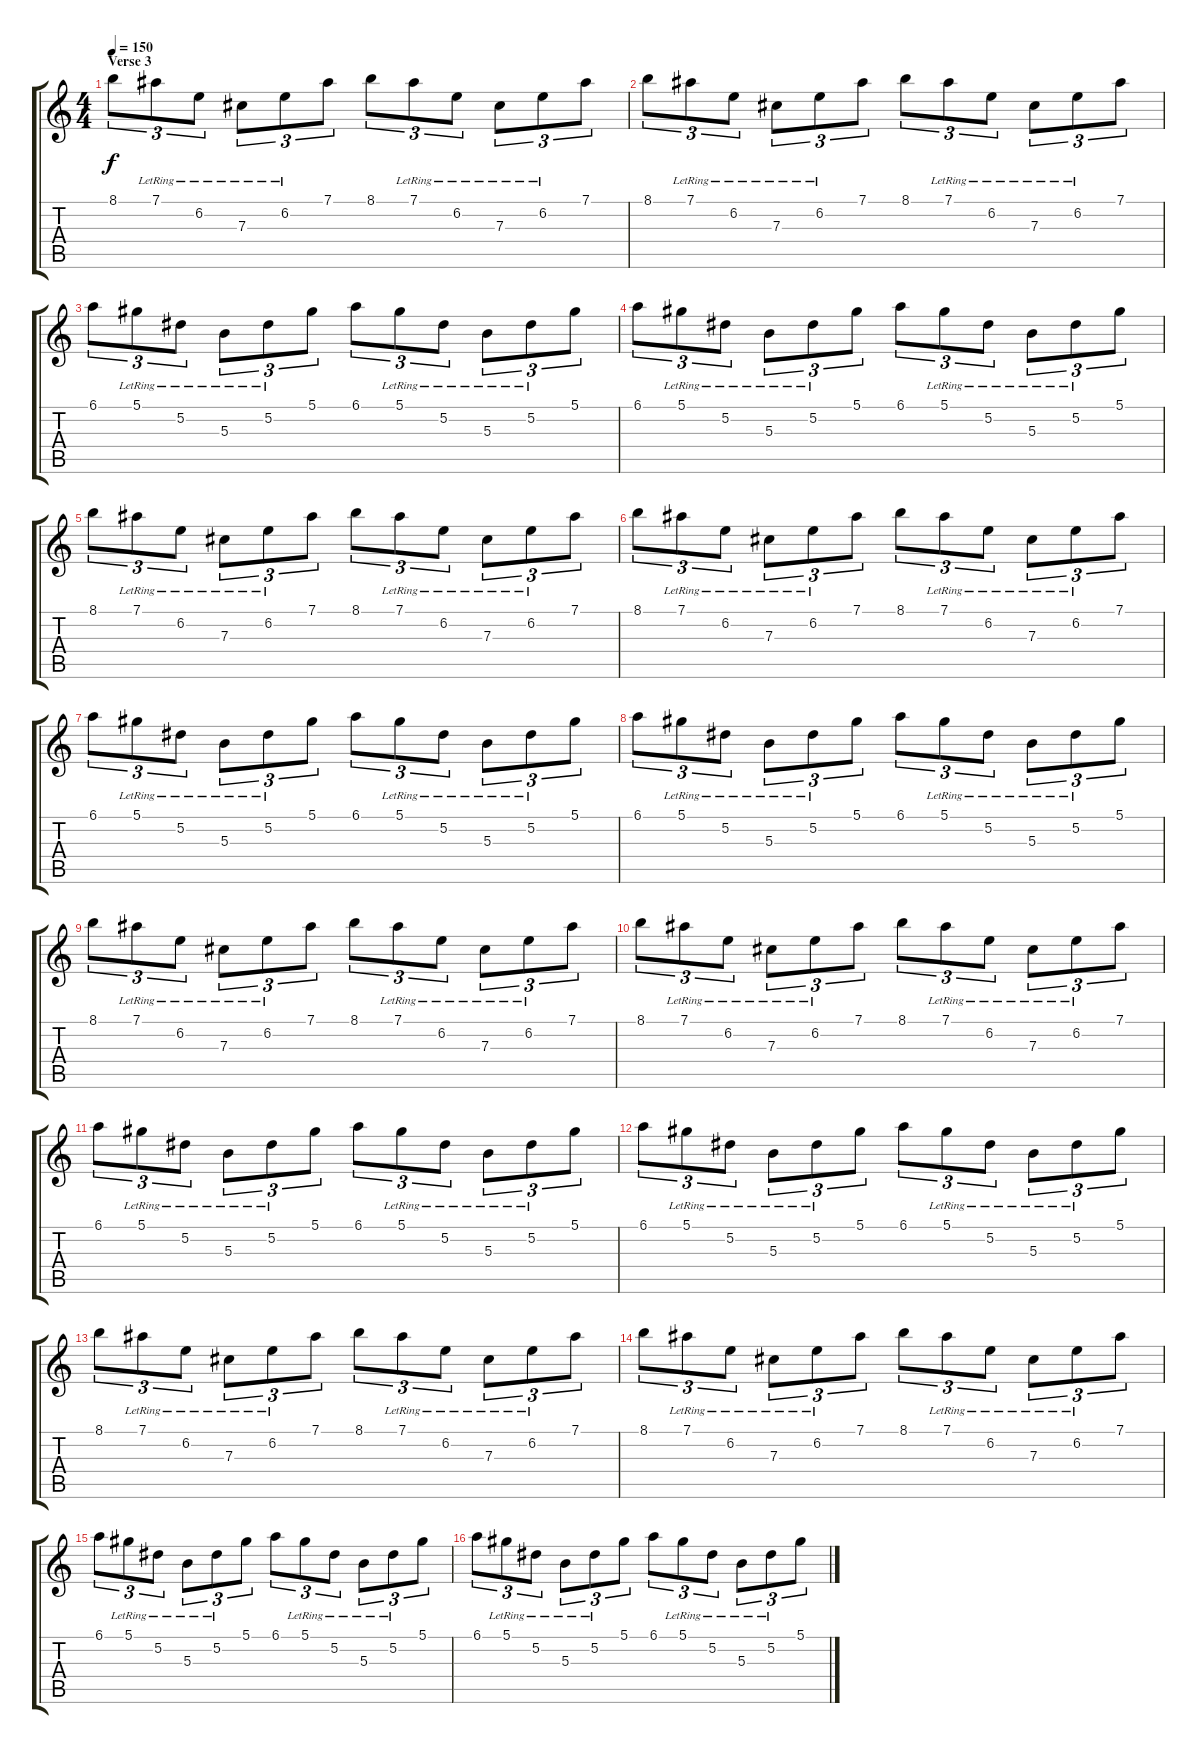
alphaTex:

\track "" {instrument acousticguitarsteel}
\staff {score tabs}
\tuning (Eb4 Bb3 Gb3 Db3 Ab2 Eb2) {hide}
\ts (4 4)
\section ("" "Verse 3")
\tempo 150
\clef g2
\ks c
8.1.8{tu (3 2) dy f volume 14 instrument vibraphone} 7.1{lr}.8{tu (3 2)} 6.2{lr}.8{tu (3 2)} 7.3{lr}.8{tu (3 2)} 6.2{lr}.8{tu (3 2)} 7.1.8{tu (3 2)} 8.1.8{tu (3 2)} 7.1{lr}.8{tu (3 2)} 6.2{lr}.8{tu (3 2)} 7.3{lr}.8{tu (3 2)} 6.2{lr}.8{tu (3 2)} 7.1.8{tu (3 2)} |
8.1.8{tu (3 2)} 7.1{lr}.8{tu (3 2)} 6.2{lr}.8{tu (3 2)} 7.3{lr}.8{tu (3 2)} 6.2{lr}.8{tu (3 2)} 7.1.8{tu (3 2)} 8.1.8{tu (3 2)} 7.1{lr}.8{tu (3 2)} 6.2{lr}.8{tu (3 2)} 7.3{lr}.8{tu (3 2)} 6.2{lr}.8{tu (3 2)} 7.1.8{tu (3 2)} |
6.1.8{tu (3 2)} 5.1{lr}.8{tu (3 2)} 5.2{lr}.8{tu (3 2)} 5.3{lr}.8{tu (3 2)} 5.2{lr}.8{tu (3 2)} 5.1.8{tu (3 2)} 6.1.8{tu (3 2)} 5.1{lr}.8{tu (3 2)} 5.2{lr}.8{tu (3 2)} 5.3{lr}.8{tu (3 2)} 5.2{lr}.8{tu (3 2)} 5.1.8{tu (3 2)} |
6.1.8{tu (3 2)} 5.1{lr}.8{tu (3 2)} 5.2{lr}.8{tu (3 2)} 5.3{lr}.8{tu (3 2)} 5.2{lr}.8{tu (3 2)} 5.1.8{tu (3 2)} 6.1.8{tu (3 2)} 5.1{lr}.8{tu (3 2)} 5.2{lr}.8{tu (3 2)} 5.3{lr}.8{tu (3 2)} 5.2{lr}.8{tu (3 2)} 5.1.8{tu (3 2)} |
8.1.8{tu (3 2) volume 14 instrument vibraphone} 7.1{lr}.8{tu (3 2)} 6.2{lr}.8{tu (3 2)} 7.3{lr}.8{tu (3 2)} 6.2{lr}.8{tu (3 2)} 7.1.8{tu (3 2)} 8.1.8{tu (3 2)} 7.1{lr}.8{tu (3 2)} 6.2{lr}.8{tu (3 2)} 7.3{lr}.8{tu (3 2)} 6.2{lr}.8{tu (3 2)} 7.1.8{tu (3 2)} |
8.1.8{tu (3 2)} 7.1{lr}.8{tu (3 2)} 6.2{lr}.8{tu (3 2)} 7.3{lr}.8{tu (3 2)} 6.2{lr}.8{tu (3 2)} 7.1.8{tu (3 2)} 8.1.8{tu (3 2)} 7.1{lr}.8{tu (3 2)} 6.2{lr}.8{tu (3 2)} 7.3{lr}.8{tu (3 2)} 6.2{lr}.8{tu (3 2)} 7.1.8{tu (3 2)} |
6.1.8{tu (3 2)} 5.1{lr}.8{tu (3 2)} 5.2{lr}.8{tu (3 2)} 5.3{lr}.8{tu (3 2)} 5.2{lr}.8{tu (3 2)} 5.1.8{tu (3 2)} 6.1.8{tu (3 2)} 5.1{lr}.8{tu (3 2)} 5.2{lr}.8{tu (3 2)} 5.3{lr}.8{tu (3 2)} 5.2{lr}.8{tu (3 2)} 5.1.8{tu (3 2)} |
6.1.8{tu (3 2) volume 14 instrument vibraphone} 5.1{lr}.8{tu (3 2)} 5.2{lr}.8{tu (3 2)} 5.3{lr}.8{tu (3 2)} 5.2{lr}.8{tu (3 2)} 5.1.8{tu (3 2)} 6.1.8{tu (3 2)} 5.1{lr}.8{tu (3 2)} 5.2{lr}.8{tu (3 2)} 5.3{lr}.8{tu (3 2)} 5.2{lr}.8{tu (3 2)} 5.1.8{tu (3 2)} |
8.1.8{tu (3 2) volume 14 instrument vibraphone} 7.1{lr}.8{tu (3 2)} 6.2{lr}.8{tu (3 2)} 7.3{lr}.8{tu (3 2)} 6.2{lr}.8{tu (3 2)} 7.1.8{tu (3 2)} 8.1.8{tu (3 2)} 7.1{lr}.8{tu (3 2)} 6.2{lr}.8{tu (3 2)} 7.3{lr}.8{tu (3 2)} 6.2{lr}.8{tu (3 2)} 7.1.8{tu (3 2)} |
8.1.8{tu (3 2)} 7.1{lr}.8{tu (3 2)} 6.2{lr}.8{tu (3 2)} 7.3{lr}.8{tu (3 2)} 6.2{lr}.8{tu (3 2)} 7.1.8{tu (3 2)} 8.1.8{tu (3 2)} 7.1{lr}.8{tu (3 2)} 6.2{lr}.8{tu (3 2)} 7.3{lr}.8{tu (3 2)} 6.2{lr}.8{tu (3 2)} 7.1.8{tu (3 2)} |
6.1.8{tu (3 2)} 5.1{lr}.8{tu (3 2)} 5.2{lr}.8{tu (3 2)} 5.3{lr}.8{tu (3 2)} 5.2{lr}.8{tu (3 2)} 5.1.8{tu (3 2)} 6.1.8{tu (3 2)} 5.1{lr}.8{tu (3 2)} 5.2{lr}.8{tu (3 2)} 5.3{lr}.8{tu (3 2)} 5.2{lr}.8{tu (3 2)} 5.1.8{tu (3 2)} |
6.1.8{tu (3 2)} 5.1{lr}.8{tu (3 2)} 5.2{lr}.8{tu (3 2)} 5.3{lr}.8{tu (3 2)} 5.2{lr}.8{tu (3 2)} 5.1.8{tu (3 2)} 6.1.8{tu (3 2)} 5.1{lr}.8{tu (3 2)} 5.2{lr}.8{tu (3 2)} 5.3{lr}.8{tu (3 2)} 5.2{lr}.8{tu (3 2)} 5.1.8{tu (3 2)} |
8.1.8{tu (3 2) volume 14 instrument vibraphone} 7.1{lr}.8{tu (3 2)} 6.2{lr}.8{tu (3 2)} 7.3{lr}.8{tu (3 2)} 6.2{lr}.8{tu (3 2)} 7.1.8{tu (3 2)} 8.1.8{tu (3 2)} 7.1{lr}.8{tu (3 2)} 6.2{lr}.8{tu (3 2)} 7.3{lr}.8{tu (3 2)} 6.2{lr}.8{tu (3 2)} 7.1.8{tu (3 2)} |
8.1.8{tu (3 2)} 7.1{lr}.8{tu (3 2)} 6.2{lr}.8{tu (3 2)} 7.3{lr}.8{tu (3 2)} 6.2{lr}.8{tu (3 2)} 7.1.8{tu (3 2)} 8.1.8{tu (3 2)} 7.1{lr}.8{tu (3 2)} 6.2{lr}.8{tu (3 2)} 7.3{lr}.8{tu (3 2)} 6.2{lr}.8{tu (3 2)} 7.1.8{tu (3 2)} |
6.1.8{tu (3 2)} 5.1{lr}.8{tu (3 2)} 5.2{lr}.8{tu (3 2)} 5.3{lr}.8{tu (3 2)} 5.2{lr}.8{tu (3 2)} 5.1.8{tu (3 2)} 6.1.8{tu (3 2)} 5.1{lr}.8{tu (3 2)} 5.2{lr}.8{tu (3 2)} 5.3{lr}.8{tu (3 2)} 5.2{lr}.8{tu (3 2)} 5.1.8{tu (3 2)} |
6.1.8{tu (3 2)} 5.1{lr}.8{tu (3 2)} 5.2{lr}.8{tu (3 2)} 5.3{lr}.8{tu (3 2)} 5.2{lr}.8{tu (3 2)} 5.1.8{tu (3 2)} 6.1.8{tu (3 2)} 5.1{lr}.8{tu (3 2)} 5.2{lr}.8{tu (3 2)} 5.3{lr}.8{tu (3 2)} 5.2{lr}.8{tu (3 2)} 5.1.8{tu (3 2)}
